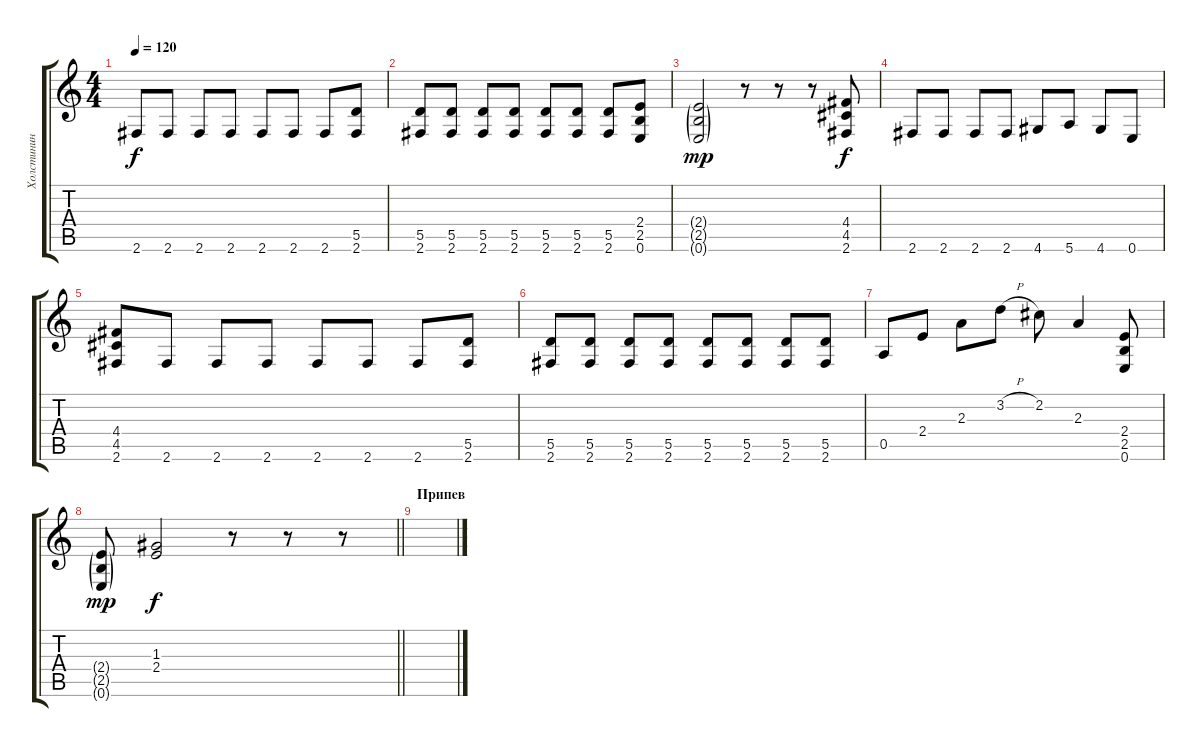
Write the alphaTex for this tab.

\track ("Холстинин" "Холстинин") {instrument distortionguitar}
\staff {score tabs}
\tuning (E4 B3 G3 D3 A2 E2) {hide}
\ts (4 4)
\tempo 120
\clef g2
\ks c
2.6.8{dy f} 2.6.8 2.6.8 2.6.8 2.6.8 2.6.8 2.6.8 (5.5 2.6).8 |
(5.5 2.6).8 (5.5 2.6).8 (5.5 2.6).8 (5.5 2.6).8 (5.5 2.6).8 (5.5 2.6).8 (5.5 2.6).8 (2.4 2.5 0.6).8 |
(2.4{g} 2.5{g} 0.6{g}).2{dy mp} r.8 r.8 r.8 (4.4 4.5 2.6).8{dy f} |
2.6.8 2.6.8 2.6.8 2.6.8 4.6.8 5.6.8 4.6.8 0.6.8 |
(4.4 4.5 2.6).8 2.6.8 2.6.8 2.6.8 2.6.8 2.6.8 2.6.8 (5.5 2.6).8 |
(5.5 2.6).8 (5.5 2.6).8 (5.5 2.6).8 (5.5 2.6).8 (5.5 2.6).8 (5.5 2.6).8 (5.5 2.6).8 (5.5 2.6).8 |
0.5.8 2.4.8 2.3.8 3.2{h}.8 2.2.8 2.3.4 (2.4 2.5 0.6).8 |
\barLineRight lightlight
(2.4{g} 2.5{g} 0.6{g}).8{dy mp} (1.3 2.4).2{dy f} r.8 r.8 r.8 |
\section ("" "Припев")
